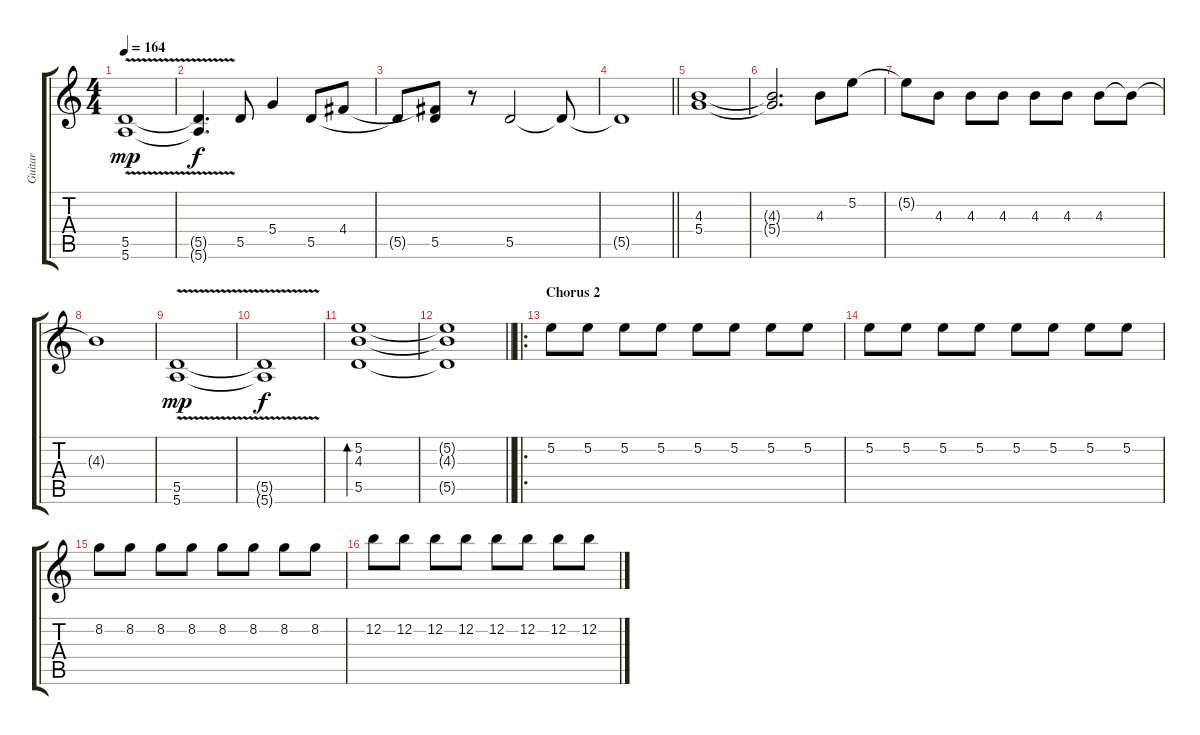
\track ("Guitar" "Guitar") {instrument electricguitarjazz}
\staff {score tabs}
\tuning (E4 B3 G3 D3 A2 E2) {hide}
\ts (4 4)
\tempo 164
\clef g2
\ks c
(5.5{v} 5.6).1{dy mp} |
(5.5{t} 5.6{t}).4{d dy f} 5.5.8 5.4.4 5.5.8 4.4.8 |
5.5{t}.8 (4.4{t} 5.5).8 r.8 5.5.2 5.5{t}.8 |
\barLineRight lightlight
5.5{t}.1 |
(4.3 5.4).1 |
(4.3{t} 5.4{t}).2{d} 4.3.8 5.2.8 |
5.2{t}.8 4.3.8 4.3.8 4.3.8 4.3.8 4.3.8 4.3.8 4.3{t}.8 |
4.3{t}.1 |
(5.5{v} 5.6).1{dy mp} |
(5.5{t} 5.6{t}).1{dy f} |
(5.2 4.3 5.5).1{bd 480} |
\barLineRight lightlight
(5.2{t} 4.3{t} 5.5{t}).1 |
\ro
\section ("" "Chorus 2")
5.2.8 5.2.8 5.2.8 5.2.8 5.2.8 5.2.8 5.2.8 5.2.8 |
5.2.8 5.2.8 5.2.8 5.2.8 5.2.8 5.2.8 5.2.8 5.2.8 |
8.2.8 8.2.8 8.2.8 8.2.8 8.2.8 8.2.8 8.2.8 8.2.8 |
12.2.8 12.2.8 12.2.8 12.2.8 12.2.8 12.2.8 12.2.8 12.2.8
